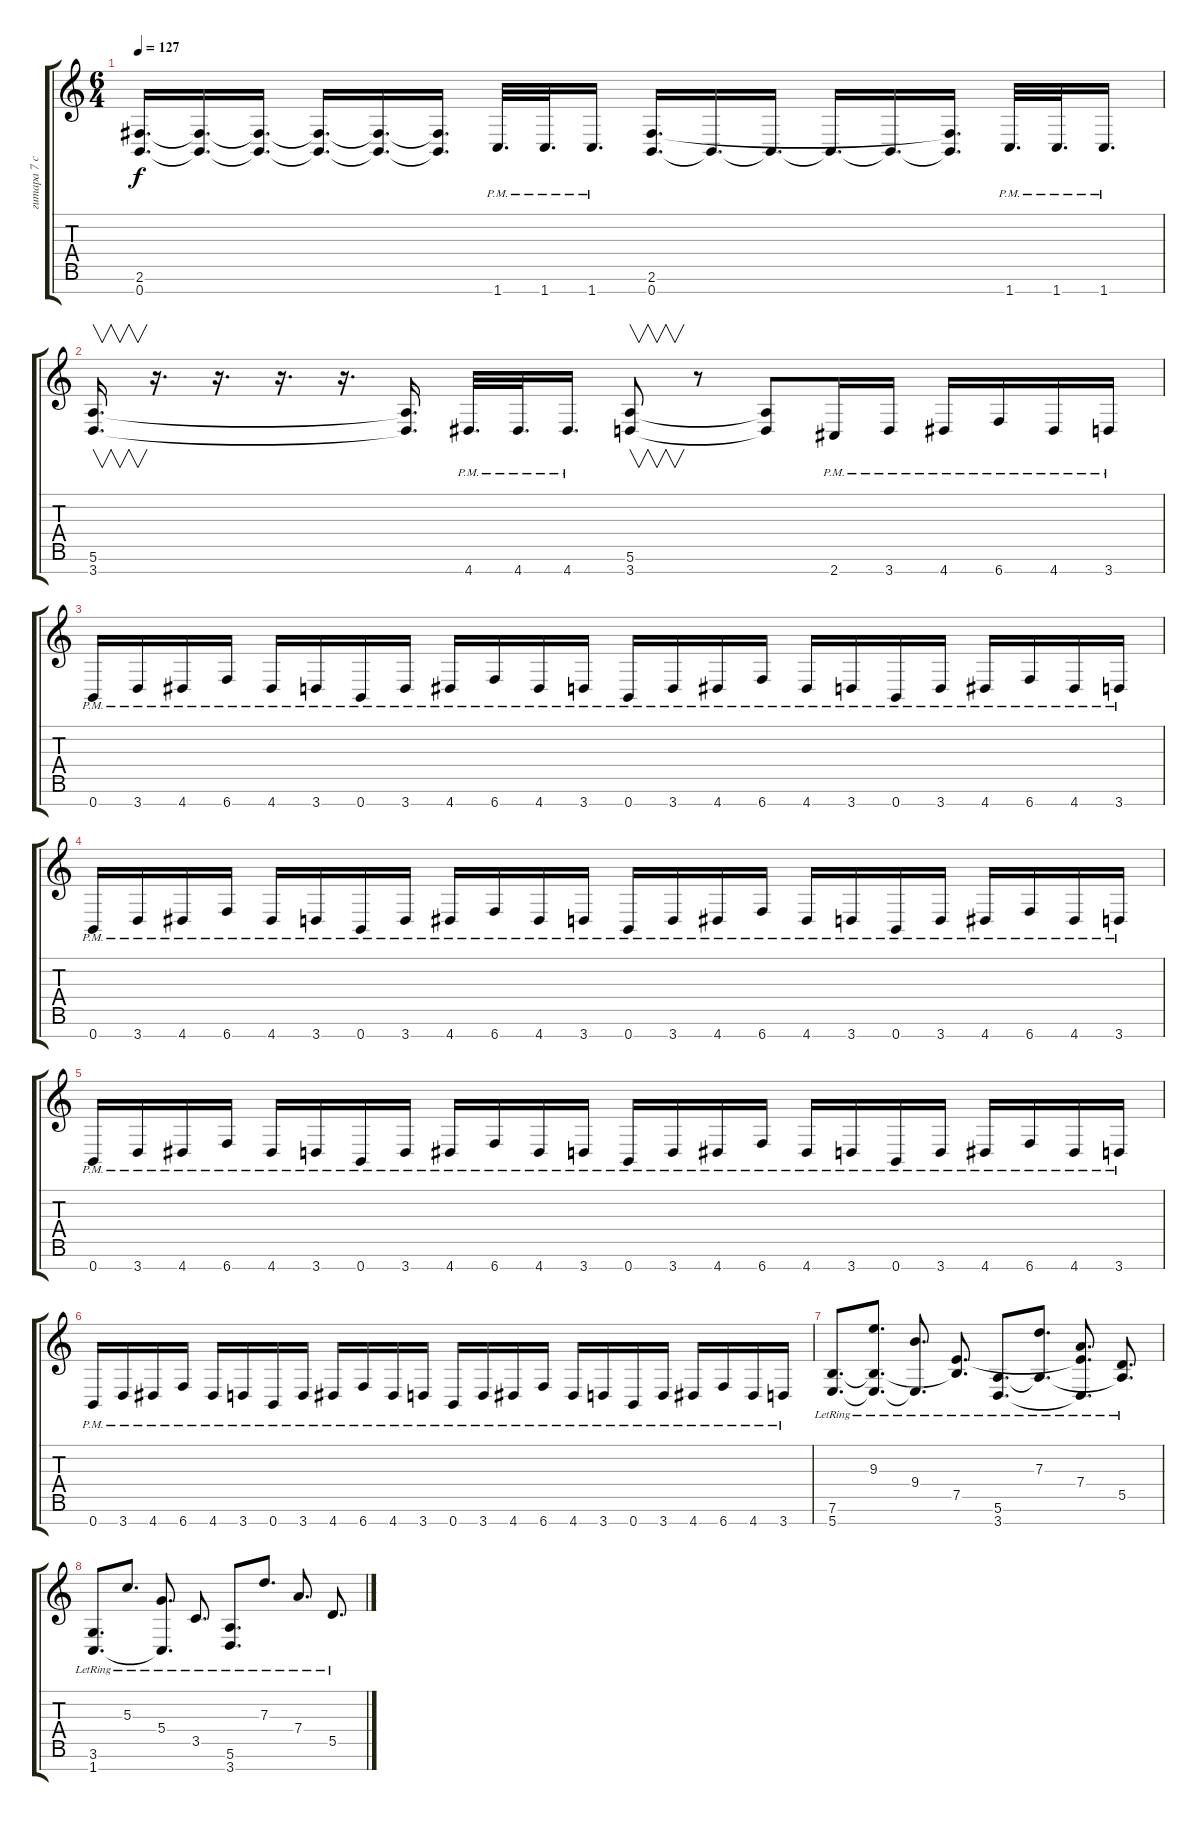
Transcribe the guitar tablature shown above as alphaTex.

\track ("гитара 7 ст" "гитара 7 с") {instrument overdrivenguitar}
\staff {score tabs}
\tuning (E4 B3 G3 D3 A2 E2 B1) {hide}
\ts (6 4)
\tempo 127
\clef g2
\ks c
(2.6 0.7).16{d dy f} (2.6{t} 0.7{t}).16{d} (2.6{t} 0.7{t}).16{d} (2.6{t} 0.7{t}).16{d} (2.6{t} 0.7{t}).16{d} (2.6{t} 0.7{t}).16{d} 1.7{pm}.32{d} 1.7{pm}.32{d} 1.7{pm}.16{d} (2.6 0.7).16{d} 0.7{t}.16{d} 0.7{t}.16{d} 0.7{t}.16{d} 0.7{t}.16{d} (2.6{t} 0.7{t}).16{d} 1.7{pm}.32{d} 1.7{pm}.32{d} 1.7{pm}.16{d} |
(5.6 3.7).16{v d} r.16{d} r.16{d} r.16{d} r.16{d} (5.6{t} 3.7{t}).16{d} 4.7{pm}.32{d} 4.7{pm}.32{d} 4.7{pm}.16{d} (5.6 3.7).8{v} r.8 (5.6{t} 3.7{t}).8 2.7{pm}.16 3.7{pm}.16 4.7{pm}.16 6.7{pm}.16 4.7{pm}.16 3.7{pm}.16 |
0.7{pm}.16 3.7{pm}.16 4.7{pm}.16 6.7{pm}.16 4.7{pm}.16 3.7{pm}.16 0.7{pm}.16 3.7{pm}.16 4.7{pm}.16 6.7{pm}.16 4.7{pm}.16 3.7{pm}.16 0.7{pm}.16 3.7{pm}.16 4.7{pm}.16 6.7{pm}.16 4.7{pm}.16 3.7{pm}.16 0.7{pm}.16 3.7{pm}.16 4.7{pm}.16 6.7{pm}.16 4.7{pm}.16 3.7{pm}.16 |
0.7{pm}.16 3.7{pm}.16 4.7{pm}.16 6.7{pm}.16 4.7{pm}.16 3.7{pm}.16 0.7{pm}.16 3.7{pm}.16 4.7{pm}.16 6.7{pm}.16 4.7{pm}.16 3.7{pm}.16 0.7{pm}.16 3.7{pm}.16 4.7{pm}.16 6.7{pm}.16 4.7{pm}.16 3.7{pm}.16 0.7{pm}.16 3.7{pm}.16 4.7{pm}.16 6.7{pm}.16 4.7{pm}.16 3.7{pm}.16 |
0.7{pm}.16 3.7{pm}.16 4.7{pm}.16 6.7{pm}.16 4.7{pm}.16 3.7{pm}.16 0.7{pm}.16 3.7{pm}.16 4.7{pm}.16 6.7{pm}.16 4.7{pm}.16 3.7{pm}.16 0.7{pm}.16 3.7{pm}.16 4.7{pm}.16 6.7{pm}.16 4.7{pm}.16 3.7{pm}.16 0.7{pm}.16 3.7{pm}.16 4.7{pm}.16 6.7{pm}.16 4.7{pm}.16 3.7{pm}.16 |
0.7{pm}.16 3.7{pm}.16 4.7{pm}.16 6.7{pm}.16 4.7{pm}.16 3.7{pm}.16 0.7{pm}.16 3.7{pm}.16 4.7{pm}.16 6.7{pm}.16 4.7{pm}.16 3.7{pm}.16 0.7{pm}.16 3.7{pm}.16 4.7{pm}.16 6.7{pm}.16 4.7{pm}.16 3.7{pm}.16 0.7{pm}.16 3.7{pm}.16 4.7{pm}.16 6.7{pm}.16 4.7{pm}.16 3.7{pm}.16 |
(7.6{lr} 5.7{lr}).8{d} (9.3{lr} 7.6{t} 5.7{t}).8{d} (9.4{lr} 5.7{t}).8{d} (7.5{lr} 7.6{t}).8{d} (5.6{lr} 3.7{lr}).8{d} (7.3{lr} 5.6{t}).8{d} (7.4{lr} 7.5{t} 3.7{t}).8{d} (5.5{lr} 5.6{t}).8{d} |
(3.6{lr} 1.7{lr}).8{d} 5.3{lr}.8{d} (5.4{lr} 1.7{t}).8{d} 3.5{lr}.8{d} (5.6{lr} 3.7{lr}).8{d} 7.3{lr}.8{d} 7.4{lr}.8{d} 5.5{lr}.8{d}
